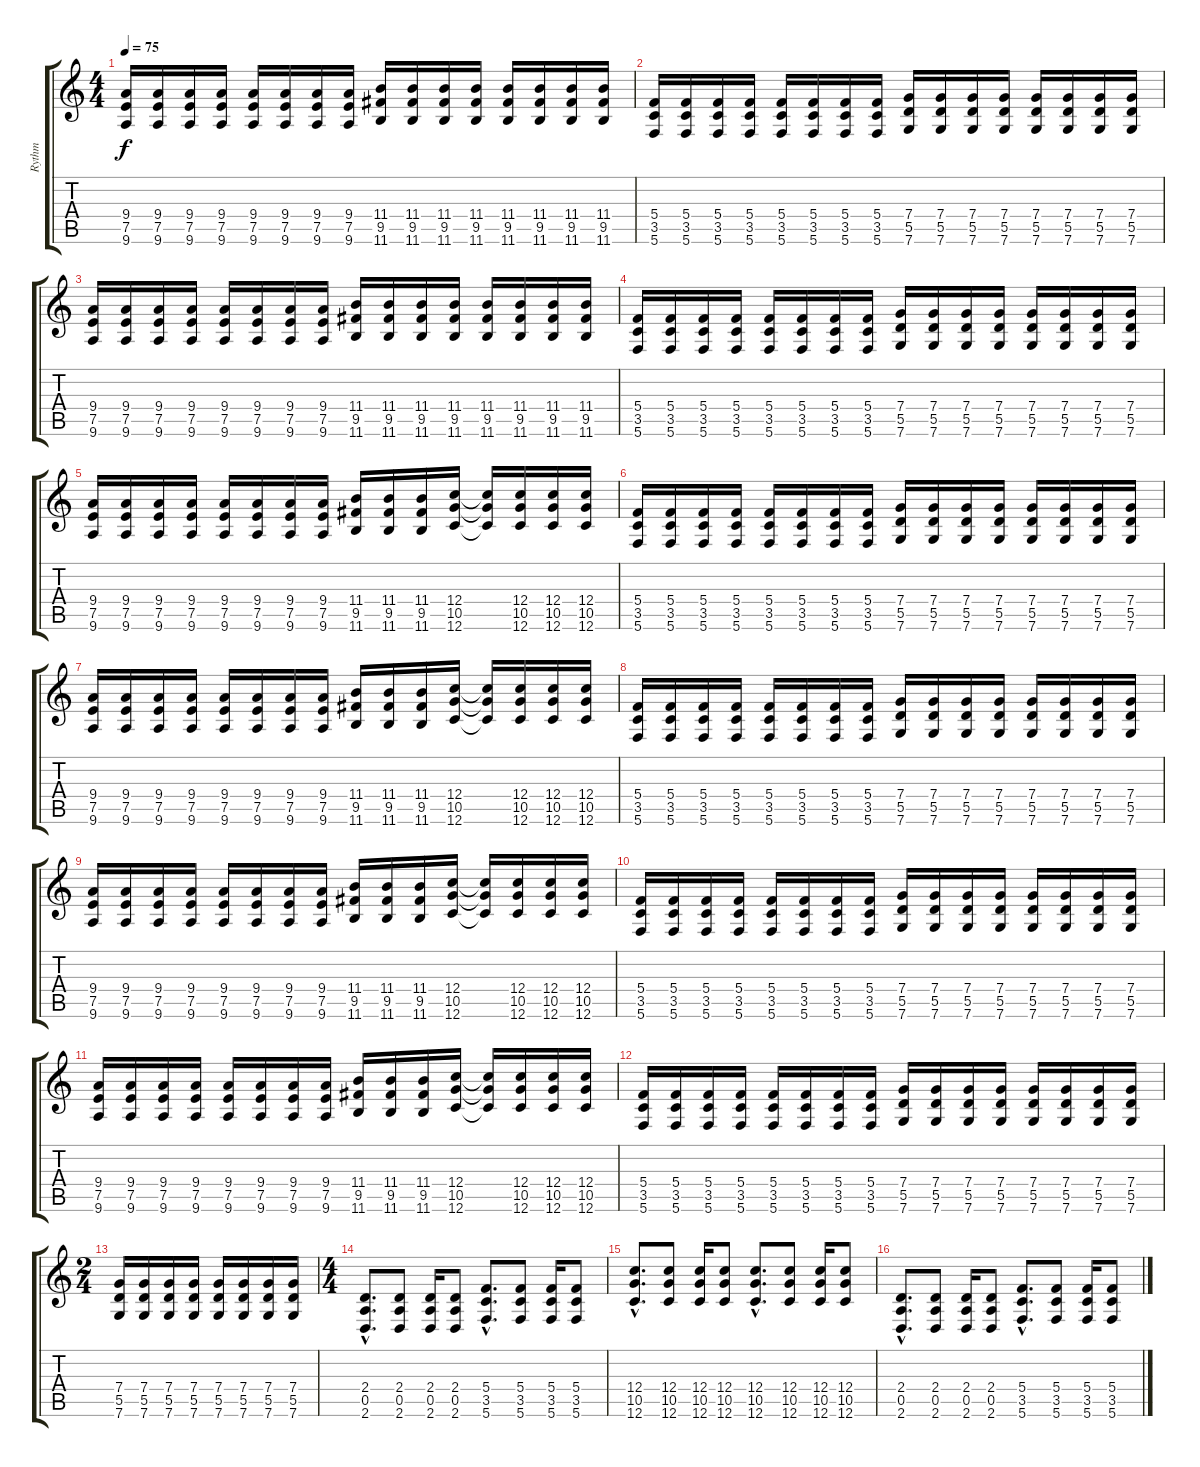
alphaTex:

\track ("Rythm" "Rythm") {instrument acousticguitarsteel}
\staff {score tabs}
\tuning (E4 B3 G3 C3 A2 C2) {hide}
\ts (4 4)
\tempo 75
\clef g2
\ks c
(9.4 7.5 9.6).16{dy f} (9.4 7.5 9.6).16 (9.4 7.5 9.6).16 (9.4 7.5 9.6).16 (9.4 7.5 9.6).16 (9.4 7.5 9.6).16 (9.4 7.5 9.6).16 (9.4 7.5 9.6).16 (11.4 9.5 11.6).16 (11.4 9.5 11.6).16 (11.4 9.5 11.6).16 (11.4 9.5 11.6).16 (11.4 9.5 11.6).16 (11.4 9.5 11.6).16 (11.4 9.5 11.6).16 (11.4 9.5 11.6).16 |
(5.4 3.5 5.6).16 (5.4 3.5 5.6).16 (5.4 3.5 5.6).16 (5.4 3.5 5.6).16 (5.4 3.5 5.6).16 (5.4 3.5 5.6).16 (5.4 3.5 5.6).16 (5.4 3.5 5.6).16 (7.4 5.5 7.6).16 (7.4 5.5 7.6).16 (7.4 5.5 7.6).16 (7.4 5.5 7.6).16 (7.4 5.5 7.6).16 (7.4 5.5 7.6).16 (7.4 5.5 7.6).16 (7.4 5.5 7.6).16 |
(9.4 7.5 9.6).16 (9.4 7.5 9.6).16 (9.4 7.5 9.6).16 (9.4 7.5 9.6).16 (9.4 7.5 9.6).16 (9.4 7.5 9.6).16 (9.4 7.5 9.6).16 (9.4 7.5 9.6).16 (11.4 9.5 11.6).16 (11.4 9.5 11.6).16 (11.4 9.5 11.6).16 (11.4 9.5 11.6).16 (11.4 9.5 11.6).16 (11.4 9.5 11.6).16 (11.4 9.5 11.6).16 (11.4 9.5 11.6).16 |
(5.4 3.5 5.6).16 (5.4 3.5 5.6).16 (5.4 3.5 5.6).16 (5.4 3.5 5.6).16 (5.4 3.5 5.6).16 (5.4 3.5 5.6).16 (5.4 3.5 5.6).16 (5.4 3.5 5.6).16 (7.4 5.5 7.6).16 (7.4 5.5 7.6).16 (7.4 5.5 7.6).16 (7.4 5.5 7.6).16 (7.4 5.5 7.6).16 (7.4 5.5 7.6).16 (7.4 5.5 7.6).16 (7.4 5.5 7.6).16 |
(9.4 7.5 9.6).16 (9.4 7.5 9.6).16 (9.4 7.5 9.6).16 (9.4 7.5 9.6).16 (9.4 7.5 9.6).16 (9.4 7.5 9.6).16 (9.4 7.5 9.6).16 (9.4 7.5 9.6).16 (11.4 9.5 11.6).16 (11.4 9.5 11.6).16 (11.4 9.5 11.6).16 (12.4 10.5 12.6).16 (12.4{t} 10.5{t} 12.6{t}).16 (12.4 10.5 12.6).16 (12.4 10.5 12.6).16 (12.4 10.5 12.6).16 |
(5.4 3.5 5.6).16 (5.4 3.5 5.6).16 (5.4 3.5 5.6).16 (5.4 3.5 5.6).16 (5.4 3.5 5.6).16 (5.4 3.5 5.6).16 (5.4 3.5 5.6).16 (5.4 3.5 5.6).16 (7.4 5.5 7.6).16 (7.4 5.5 7.6).16 (7.4 5.5 7.6).16 (7.4 5.5 7.6).16 (7.4 5.5 7.6).16 (7.4 5.5 7.6).16 (7.4 5.5 7.6).16 (7.4 5.5 7.6).16 |
(9.4 7.5 9.6).16 (9.4 7.5 9.6).16 (9.4 7.5 9.6).16 (9.4 7.5 9.6).16 (9.4 7.5 9.6).16 (9.4 7.5 9.6).16 (9.4 7.5 9.6).16 (9.4 7.5 9.6).16 (11.4 9.5 11.6).16 (11.4 9.5 11.6).16 (11.4 9.5 11.6).16 (12.4 10.5 12.6).16 (12.4{t} 10.5{t} 12.6{t}).16 (12.4 10.5 12.6).16 (12.4 10.5 12.6).16 (12.4 10.5 12.6).16 |
(5.4 3.5 5.6).16 (5.4 3.5 5.6).16 (5.4 3.5 5.6).16 (5.4 3.5 5.6).16 (5.4 3.5 5.6).16 (5.4 3.5 5.6).16 (5.4 3.5 5.6).16 (5.4 3.5 5.6).16 (7.4 5.5 7.6).16 (7.4 5.5 7.6).16 (7.4 5.5 7.6).16 (7.4 5.5 7.6).16 (7.4 5.5 7.6).16 (7.4 5.5 7.6).16 (7.4 5.5 7.6).16 (7.4 5.5 7.6).16 |
(9.4 7.5 9.6).16 (9.4 7.5 9.6).16 (9.4 7.5 9.6).16 (9.4 7.5 9.6).16 (9.4 7.5 9.6).16 (9.4 7.5 9.6).16 (9.4 7.5 9.6).16 (9.4 7.5 9.6).16 (11.4 9.5 11.6).16 (11.4 9.5 11.6).16 (11.4 9.5 11.6).16 (12.4 10.5 12.6).16 (12.4{t} 10.5{t} 12.6{t}).16 (12.4 10.5 12.6).16 (12.4 10.5 12.6).16 (12.4 10.5 12.6).16 |
(5.4 3.5 5.6).16 (5.4 3.5 5.6).16 (5.4 3.5 5.6).16 (5.4 3.5 5.6).16 (5.4 3.5 5.6).16 (5.4 3.5 5.6).16 (5.4 3.5 5.6).16 (5.4 3.5 5.6).16 (7.4 5.5 7.6).16 (7.4 5.5 7.6).16 (7.4 5.5 7.6).16 (7.4 5.5 7.6).16 (7.4 5.5 7.6).16 (7.4 5.5 7.6).16 (7.4 5.5 7.6).16 (7.4 5.5 7.6).16 |
(9.4 7.5 9.6).16 (9.4 7.5 9.6).16 (9.4 7.5 9.6).16 (9.4 7.5 9.6).16 (9.4 7.5 9.6).16 (9.4 7.5 9.6).16 (9.4 7.5 9.6).16 (9.4 7.5 9.6).16 (11.4 9.5 11.6).16 (11.4 9.5 11.6).16 (11.4 9.5 11.6).16 (12.4 10.5 12.6).16 (12.4{t} 10.5{t} 12.6{t}).16 (12.4 10.5 12.6).16 (12.4 10.5 12.6).16 (12.4 10.5 12.6).16 |
(5.4 3.5 5.6).16 (5.4 3.5 5.6).16 (5.4 3.5 5.6).16 (5.4 3.5 5.6).16 (5.4 3.5 5.6).16 (5.4 3.5 5.6).16 (5.4 3.5 5.6).16 (5.4 3.5 5.6).16 (7.4 5.5 7.6).16 (7.4 5.5 7.6).16 (7.4 5.5 7.6).16 (7.4 5.5 7.6).16 (7.4 5.5 7.6).16 (7.4 5.5 7.6).16 (7.4 5.5 7.6).16 (7.4 5.5 7.6).16 |
\ts (2 4)
(7.4 5.5 7.6).16 (7.4 5.5 7.6).16 (7.4 5.5 7.6).16 (7.4 5.5 7.6).16 (7.4 5.5 7.6).16 (7.4 5.5 7.6).16 (7.4 5.5 7.6).16 (7.4 5.5 7.6).16 |
\ts (4 4)
(2.4{hac} 0.5{hac} 2.6{hac}).8{d} (2.4 0.5 2.6).8 (2.4 0.5 2.6).16 (2.4 0.5 2.6).8 (5.4{hac} 3.5{hac} 5.6{hac}).8{d} (5.4 3.5 5.6).8 (5.4 3.5 5.6).16 (5.4 3.5 5.6).8 |
(12.4{hac} 10.5{hac} 12.6{hac}).8{d} (12.4 10.5 12.6).8 (12.4 10.5 12.6).16 (12.4 10.5 12.6).8 (12.4{hac} 10.5{hac} 12.6{hac}).8{d} (12.4 10.5 12.6).8 (12.4 10.5 12.6).16 (12.4 10.5 12.6).8 |
(2.4{hac} 0.5{hac} 2.6{hac}).8{d} (2.4 0.5 2.6).8 (2.4 0.5 2.6).16 (2.4 0.5 2.6).8 (5.4{hac} 3.5{hac} 5.6{hac}).8{d} (5.4 3.5 5.6).8 (5.4 3.5 5.6).16 (5.4 3.5 5.6).8
